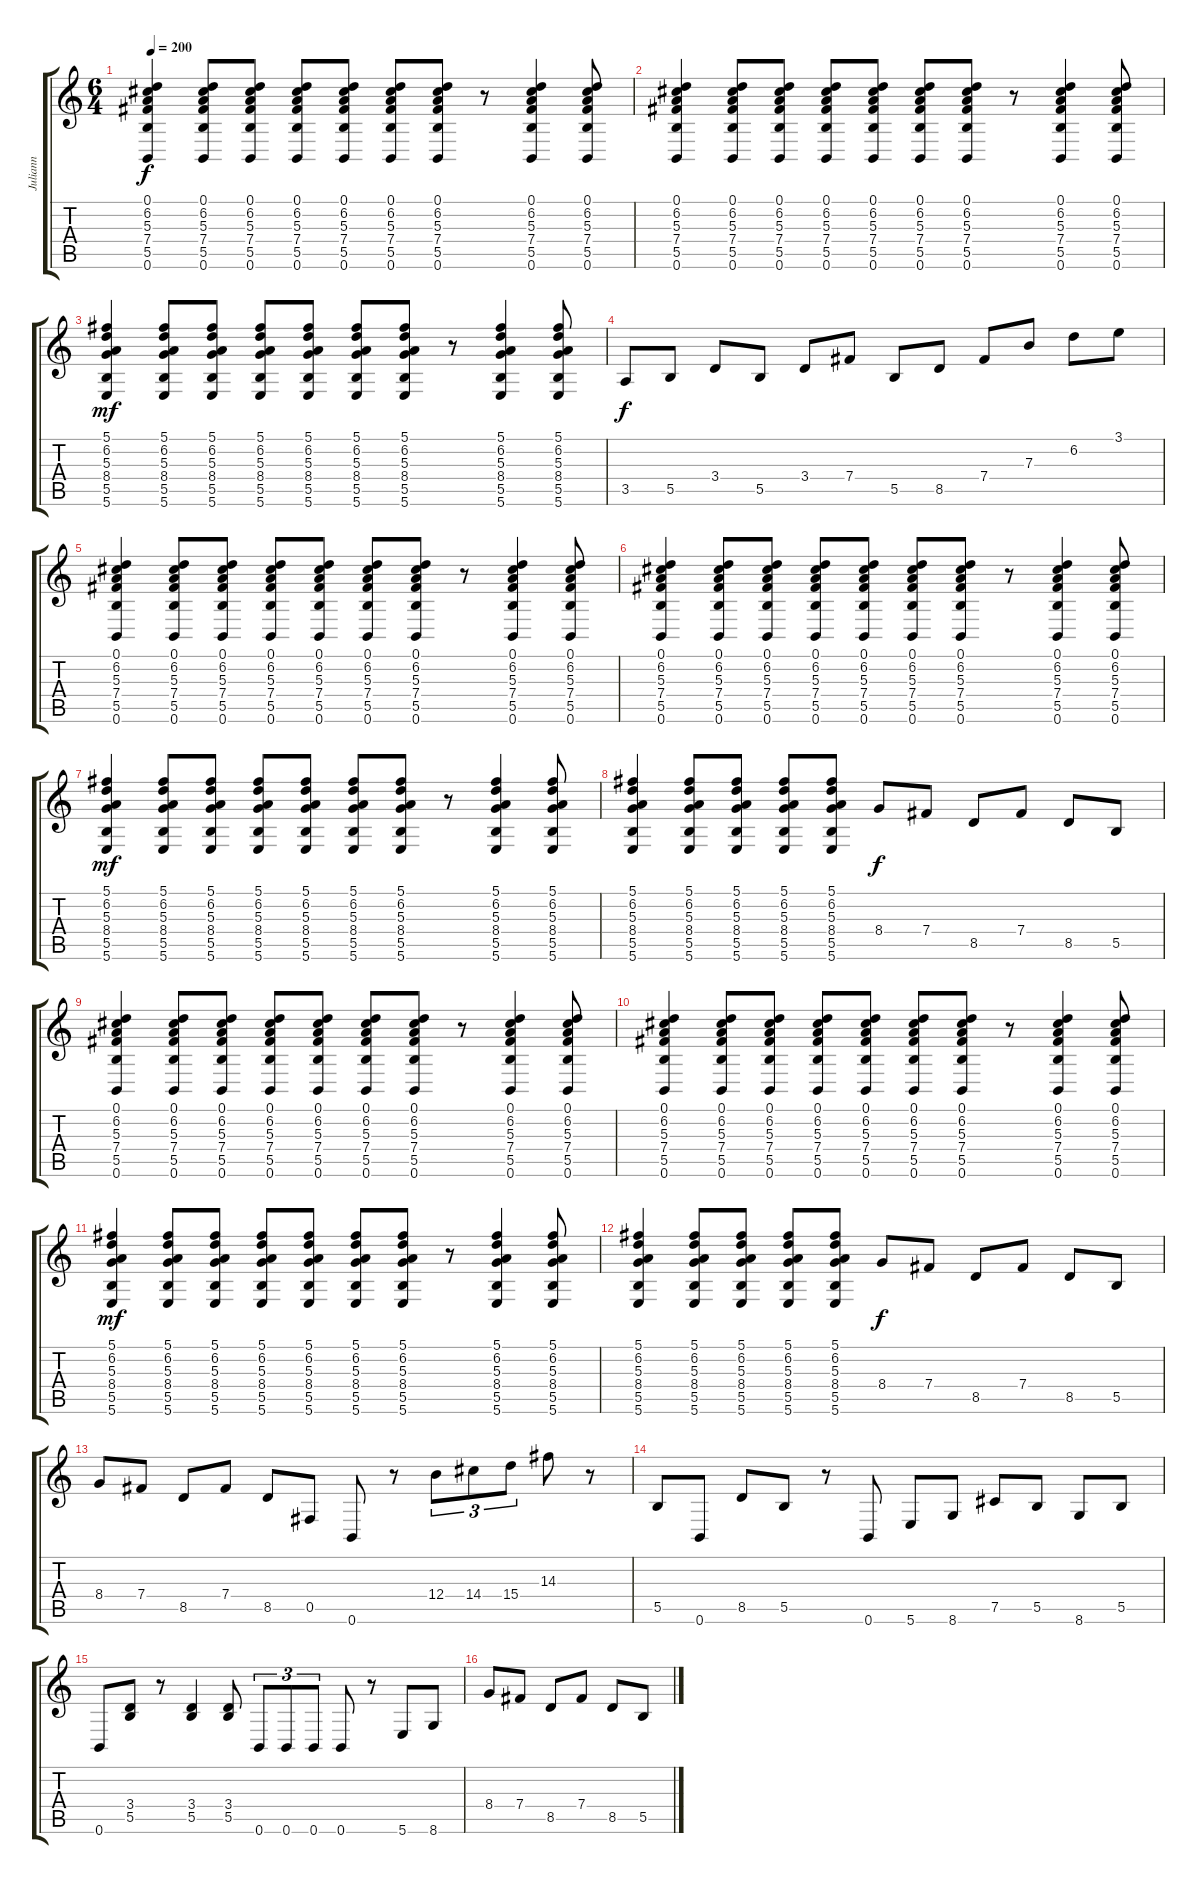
\track ("Juliann" "Juliann") {instrument overdrivenguitar}
\staff {score tabs}
\tuning (Db4 Ab3 E3 B2 Gb2 B1) {hide}
\ts (6 4)
\tempo 200
\clef g2
\ks c
(0.1 6.2 5.3 7.4 5.5 0.6).4{dy f} (0.1 6.2 5.3 7.4 5.5 0.6).8 (0.1 6.2 5.3 7.4 5.5 0.6).8 (0.1 6.2 5.3 7.4 5.5 0.6).8 (0.1 6.2 5.3 7.4 5.5 0.6).8 (0.1 6.2 5.3 7.4 5.5 0.6).8 (0.1 6.2 5.3 7.4 5.5 0.6).8 r.8 (0.1 6.2 5.3 7.4 5.5 0.6).4 (0.1 6.2 5.3 7.4 5.5 0.6).8 |
(0.1 6.2 5.3 7.4 5.5 0.6).4 (0.1 6.2 5.3 7.4 5.5 0.6).8 (0.1 6.2 5.3 7.4 5.5 0.6).8 (0.1 6.2 5.3 7.4 5.5 0.6).8 (0.1 6.2 5.3 7.4 5.5 0.6).8 (0.1 6.2 5.3 7.4 5.5 0.6).8 (0.1 6.2 5.3 7.4 5.5 0.6).8 r.8 (0.1 6.2 5.3 7.4 5.5 0.6).4 (0.1 6.2 5.3 7.4 5.5 0.6).8 |
(5.1 6.2 5.3 8.4 5.5 5.6).4{dy mf} (5.1 6.2 5.3 8.4 5.5 5.6).8 (5.1 6.2 5.3 8.4 5.5 5.6).8 (5.1 6.2 5.3 8.4 5.5 5.6).8 (5.1 6.2 5.3 8.4 5.5 5.6).8 (5.1 6.2 5.3 8.4 5.5 5.6).8 (5.1 6.2 5.3 8.4 5.5 5.6).8 r.8 (5.1 6.2 5.3 8.4 5.5 5.6).4 (5.1 6.2 5.3 8.4 5.5 5.6).8 |
3.5.8{dy f} 5.5.8 3.4.8 5.5.8 3.4.8 7.4.8 5.5.8 8.5.8 7.4.8 7.3.8 6.2.8 3.1.8 |
(0.1 6.2 5.3 7.4 5.5 0.6).4 (0.1 6.2 5.3 7.4 5.5 0.6).8 (0.1 6.2 5.3 7.4 5.5 0.6).8 (0.1 6.2 5.3 7.4 5.5 0.6).8 (0.1 6.2 5.3 7.4 5.5 0.6).8 (0.1 6.2 5.3 7.4 5.5 0.6).8 (0.1 6.2 5.3 7.4 5.5 0.6).8 r.8 (0.1 6.2 5.3 7.4 5.5 0.6).4 (0.1 6.2 5.3 7.4 5.5 0.6).8 |
(0.1 6.2 5.3 7.4 5.5 0.6).4 (0.1 6.2 5.3 7.4 5.5 0.6).8 (0.1 6.2 5.3 7.4 5.5 0.6).8 (0.1 6.2 5.3 7.4 5.5 0.6).8 (0.1 6.2 5.3 7.4 5.5 0.6).8 (0.1 6.2 5.3 7.4 5.5 0.6).8 (0.1 6.2 5.3 7.4 5.5 0.6).8 r.8 (0.1 6.2 5.3 7.4 5.5 0.6).4 (0.1 6.2 5.3 7.4 5.5 0.6).8 |
(5.1 6.2 5.3 8.4 5.5 5.6).4{dy mf} (5.1 6.2 5.3 8.4 5.5 5.6).8 (5.1 6.2 5.3 8.4 5.5 5.6).8 (5.1 6.2 5.3 8.4 5.5 5.6).8 (5.1 6.2 5.3 8.4 5.5 5.6).8 (5.1 6.2 5.3 8.4 5.5 5.6).8 (5.1 6.2 5.3 8.4 5.5 5.6).8 r.8 (5.1 6.2 5.3 8.4 5.5 5.6).4 (5.1 6.2 5.3 8.4 5.5 5.6).8 |
(5.1 6.2 5.3 8.4 5.5 5.6).4 (5.1 6.2 5.3 8.4 5.5 5.6).8 (5.1 6.2 5.3 8.4 5.5 5.6).8 (5.1 6.2 5.3 8.4 5.5 5.6).8 (5.1 6.2 5.3 8.4 5.5 5.6).8 8.4.8{dy f} 7.4.8 8.5.8 7.4.8 8.5.8 5.5.8 |
(0.1 6.2 5.3 7.4 5.5 0.6).4 (0.1 6.2 5.3 7.4 5.5 0.6).8 (0.1 6.2 5.3 7.4 5.5 0.6).8 (0.1 6.2 5.3 7.4 5.5 0.6).8 (0.1 6.2 5.3 7.4 5.5 0.6).8 (0.1 6.2 5.3 7.4 5.5 0.6).8 (0.1 6.2 5.3 7.4 5.5 0.6).8 r.8 (0.1 6.2 5.3 7.4 5.5 0.6).4 (0.1 6.2 5.3 7.4 5.5 0.6).8 |
(0.1 6.2 5.3 7.4 5.5 0.6).4 (0.1 6.2 5.3 7.4 5.5 0.6).8 (0.1 6.2 5.3 7.4 5.5 0.6).8 (0.1 6.2 5.3 7.4 5.5 0.6).8 (0.1 6.2 5.3 7.4 5.5 0.6).8 (0.1 6.2 5.3 7.4 5.5 0.6).8 (0.1 6.2 5.3 7.4 5.5 0.6).8 r.8 (0.1 6.2 5.3 7.4 5.5 0.6).4 (0.1 6.2 5.3 7.4 5.5 0.6).8 |
(5.1 6.2 5.3 8.4 5.5 5.6).4{dy mf} (5.1 6.2 5.3 8.4 5.5 5.6).8 (5.1 6.2 5.3 8.4 5.5 5.6).8 (5.1 6.2 5.3 8.4 5.5 5.6).8 (5.1 6.2 5.3 8.4 5.5 5.6).8 (5.1 6.2 5.3 8.4 5.5 5.6).8 (5.1 6.2 5.3 8.4 5.5 5.6).8 r.8 (5.1 6.2 5.3 8.4 5.5 5.6).4 (5.1 6.2 5.3 8.4 5.5 5.6).8 |
(5.1 6.2 5.3 8.4 5.5 5.6).4 (5.1 6.2 5.3 8.4 5.5 5.6).8 (5.1 6.2 5.3 8.4 5.5 5.6).8 (5.1 6.2 5.3 8.4 5.5 5.6).8 (5.1 6.2 5.3 8.4 5.5 5.6).8 8.4.8{dy f} 7.4.8 8.5.8 7.4.8 8.5.8 5.5.8 |
8.4.8 7.4.8 8.5.8 7.4.8 8.5.8 0.5.8 0.6.8 r.8 12.4.8{tu (3 2)} 14.4.8{tu (3 2)} 15.4.8{tu (3 2)} 14.3.8 r.8 |
5.5.8 0.6.8 8.5.8 5.5.8 r.8 0.6.8 5.6.8 8.6.8 7.5.8 5.5.8 8.6.8 5.5.8 |
0.6.8 (3.4 5.5).8 r.8 (3.4 5.5).4 (3.4 5.5).8 0.6.8{tu (3 2)} 0.6.8{tu (3 2)} 0.6.8{tu (3 2)} 0.6.8 r.8 5.6.8 8.6.8 |
8.4.8 7.4.8 8.5.8 7.4.8 8.5.8 5.5.8
